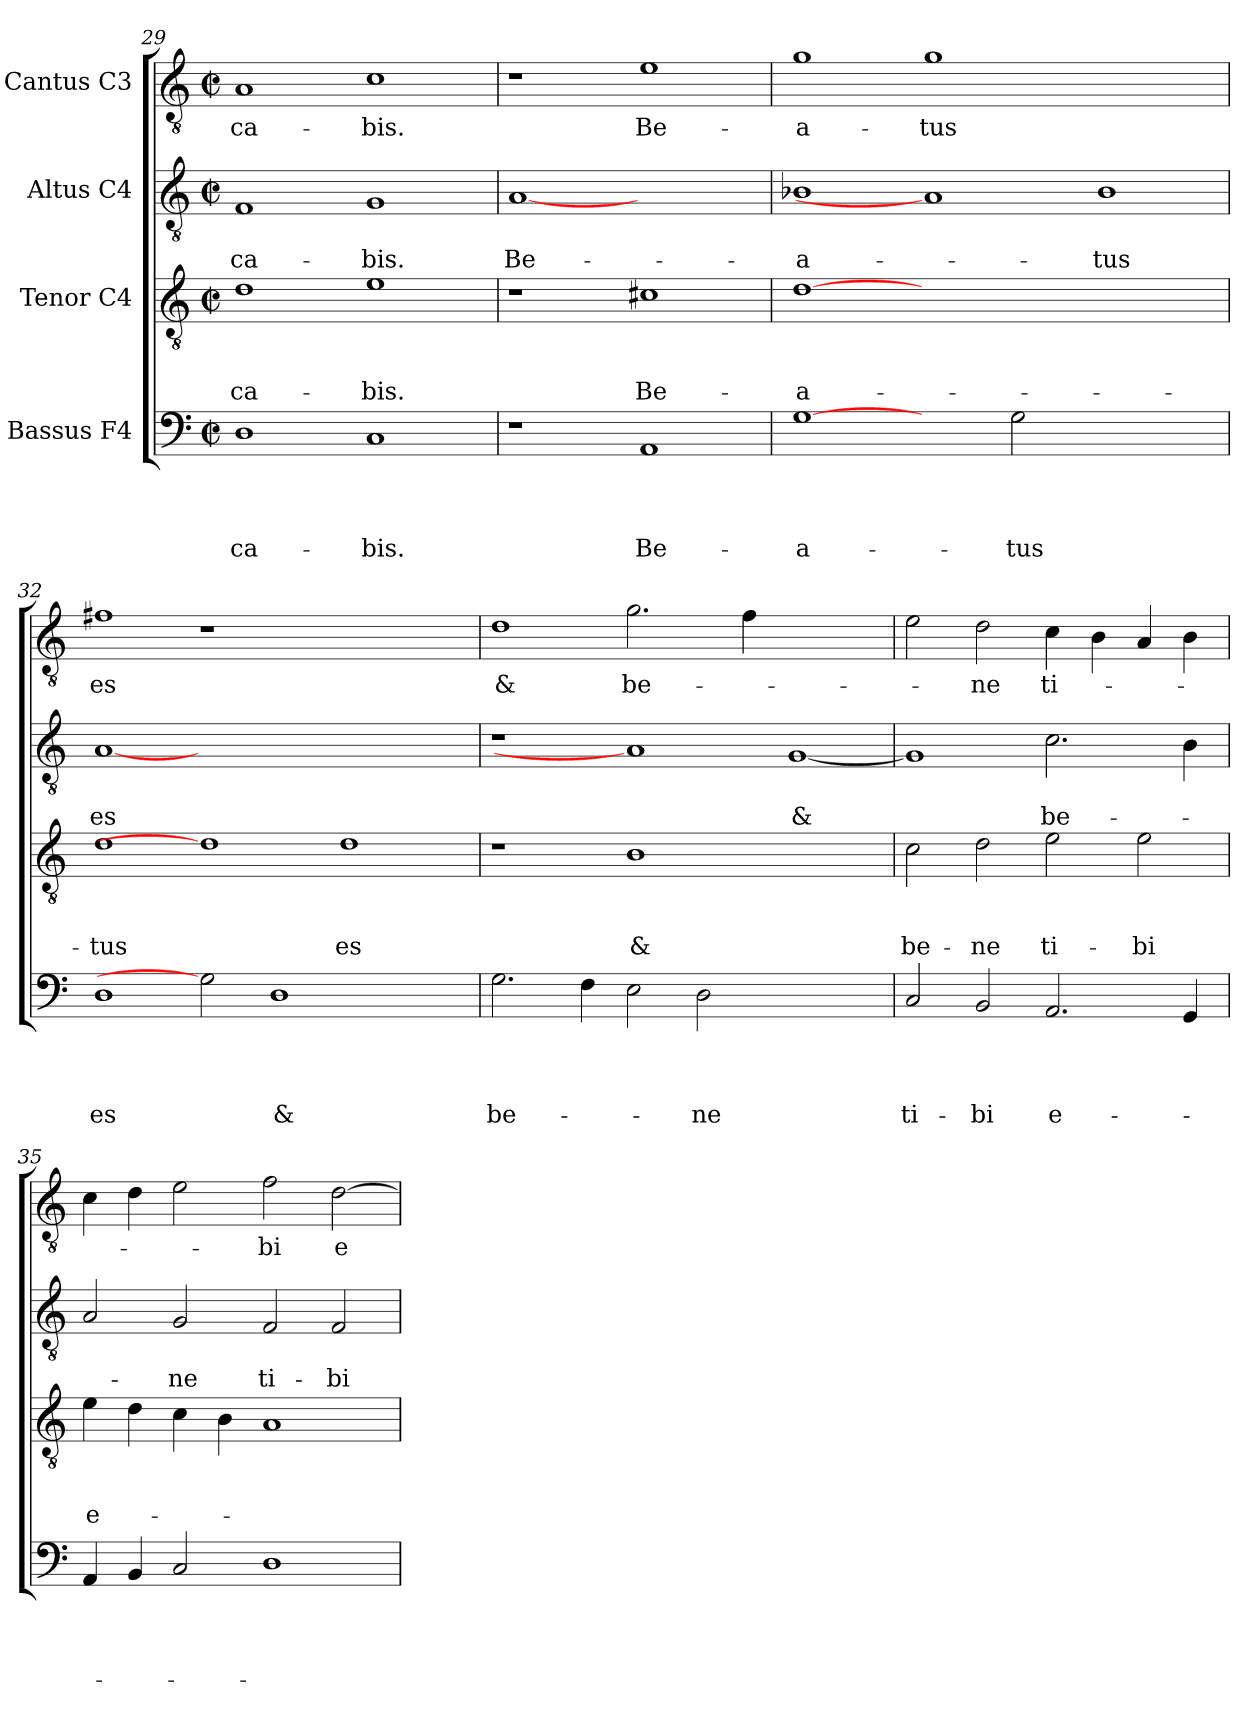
**kern	**text	**text	**text	**text	**kern	**text	**text	**text	**kern	**text	**text	**kern	**text
*part4	*part4	*part4	*part4	*part4	*part3	*part3	*part3	*part3	*part2	*part2	*part2	*part1	*part1
*staff4	*staff4	*staff4	*staff4	*staff4	*staff3	*staff3	*staff3	*staff3	*staff2	*staff2	*staff2	*staff1	*staff1
*I"Bassus F4	*	*	*	*	*I"Tenor C4	*	*	*	*I"Altus C4	*	*	*I"Cantus C3	*
*clefF4	*	*	*	*	*clefGv2	*	*	*	*clefGv2	*	*	*clefGv2	*
*k[]	*	*	*	*	*k[]	*	*	*	*k[]	*	*	*k[]	*
*C:	*	*	*	*	*C:	*	*	*	*C:	*	*	*C:	*
*M2/2	*	*	*	*	*M2/2	*	*	*	*M2/2	*	*	*M2/2	*
*met(c|)	*	*	*	*	*met(c|)	*	*	*	*met(c|)	*	*	*met(c|)	*
=29	=29	=29	=29	=29	=29	=29	=29	=29	=29	=29	=29	=29	=29
!	!	!	!	!LO:LY:b	!	!	!	!LO:LY:b	!	!	!LO:LY:b	!	!LO:LY:b
1D	.	.	.	-ca-	1d	.	.	-ca-	1F	.	-ca-	1A	-ca-
!	!	!	!	!LO:LY:b	!	!	!	!LO:LY:b	!	!	!LO:LY:b	!	!LO:LY:b
1C	.	.	.	-bis.	1e	.	.	-bis.	1G	.	-bis.	1c	-bis.
=30	=30	=30	=30	=30	=30	=30	=30	=30	=30	=30	=30	=30	=30
!	!	!	!	!	!	!	!	!	!	!	!LO:LY:b	!	!
1r	.	.	.	.	1r	.	.	.	[1A	.	Be-	1r	.
!	!	!	!	!LO:LY:b	!	!	!	!LO:LY:b	!	!	!	!	!LO:LY:b
1AA	.	.	.	Be-	1c#X	.	.	Be-	1ryy	.	.	1e	Be-
!!LO:LB:g=z
=31	=31	=31	=31	=31	=31	=31	=31	=31	=31	=31	=31	=31	=31
!	!	!	!	!LO:LY:b	!	!	!	!LO:LY:b	!	!	!LO:LY:b	!	!LO:LY:b
[1G	.	.	.	-a-	[1d	.	.	-a-	1B-X	.	-a-	1g	-a-
!	!	!	!	!	!	!	!	!	!	!	!	!	!LO:LY:b
2ryy	.	.	.	.	0ryy	.	.	.	1A]	.	.	1g	-tus
!	!	!	!	!LO:LY:b	!	!	!	!	!	!	!	!	!
2G\	.	.	.	-tus	.	.	.	.	.	.	.	.	.
!	!	!	!	!	!	!	!	!	!	!	!LO:LY:b	!	!
1ryy	.	.	.	.	.	.	.	.	1B-	.	-tus	1ryy	.
=32	=32	=32	=32	=32	=32	=32	=32	=32	=32	=32	=32	=32	=32
!	!	!	!	!LO:LY:b	!	!	!	!LO:LY:b	!	!	!LO:LY:b	!	!LO:LY:b
1D	.	.	.	es	1d	.	.	-tus	[1A	.	es	1f#X	es
2G]	.	.	.	.	1d]	.	.	.	0ryy	.	.	1r	.
!	!	!	!	!LO:LY:b	!	!	!	!	!	!	!	!	!
1D	.	.	.	&	.	.	.	.	.	.	.	.	.
!	!	!	!	!	!	!	!	!LO:LY:b	!	!	!	!	!
.	.	.	.	.	1d	.	.	es	.	.	.	1ryy	.
2ryy	.	.	.	.	.	.	.	.	.	.	.	.	.
=33	=33	=33	=33	=33	=33	=33	=33	=33	=33	=33	=33	=33	=33
!	!	!	!	!LO:LY:b	!	!	!	!	!	!	!	!	!LO:LY:b
2.G\	.	.	.	be-	1r	.	.	.	1r	.	.	1d	&
4F\	.	.	.	.	.	.	.	.	.	.	.	.	.
!	!	!	!	!	!	!	!	!LO:LY:b	!	!	!	!	!LO:LY:b
2E\	.	.	.	.	1B	.	.	&	1A]	.	.	2.g\	be-
!	!	!	!	!LO:LY:b	!	!	!	!	!	!	!	!	!
2D\	.	.	.	-ne	.	.	.	.	.	.	.	.	.
.	.	.	.	.	.	.	.	.	.	.	.	4f\	.
!	!	!	!	!	!	!	!	!	!	!	!LO:LY:b	!	!
1ryy	.	.	.	.	1ryy	.	.	.	[<1G	.	&	1ryy	.
=34	=34	=34	=34	=34	=34	=34	=34	=34	=34	=34	=34	=34	=34
!	!	!	!	!LO:LY:b	!	!	!	!LO:LY:b	!	!	!	!	!
2C/	.	.	.	ti-	2c\	.	.	be-	1G]	.	.	2e\	.
!	!	!	!	!LO:LY:b	!	!	!	!LO:LY:b	!	!	!	!	!LO:LY:b
2BB/	.	.	.	-bi	2d\	.	.	-ne	.	.	.	2d\	-ne
!	!	!	!	!LO:LY:b	!	!	!	!LO:LY:b	!	!	!LO:LY:b	!	!LO:LY:b
2.AA/	.	.	.	e-	2e\	.	.	ti-	2.c\	.	be-	4c\	ti-
.	.	.	.	.	.	.	.	.	.	.	.	4B\	.
!	!	!	!	!	!	!	!	!LO:LY:b	!	!	!	!	!
.	.	.	.	.	2e\	.	.	-bi	.	.	.	4A/	.
4GG/	.	.	.	.	.	.	.	.	4B\	.	.	4B\	.
=35	=35	=35	=35	=35	=35	=35	=35	=35	=35	=35	=35	=35	=35
!	!	!	!	!	!	!	!	!LO:LY:b	!	!	!	!	!
4AA/	.	.	.	.	4e\	.	.	e-	2A/	.	.	4c\	.
4BB/	.	.	.	.	4d\	.	.	.	.	.	.	4d\	.
!	!	!	!	!	!	!	!	!	!	!	!LO:LY:b	!	!
2C/	.	.	.	.	4c\	.	.	.	2G/	.	-ne	2e\	.
.	.	.	.	.	4B\	.	.	.	.	.	.	.	.
!	!	!	!	!	!	!	!	!	!	!	!LO:LY:b	!	!LO:LY:b
1D	.	.	.	.	1A	.	.	.	2F/	.	ti-	2f\	-bi
!	!	!	!	!	!	!	!	!	!	!	!LO:LY:b	!	!LO:LY:b
.	.	.	.	.	.	.	.	.	2F/	.	-bi	[>2d\	e-
=	=	=	=	=	=	=	=	=	=	=	=	=	=
*-	*-	*-	*-	*-	*-	*-	*-	*-	*-	*-	*-	*-	*-
